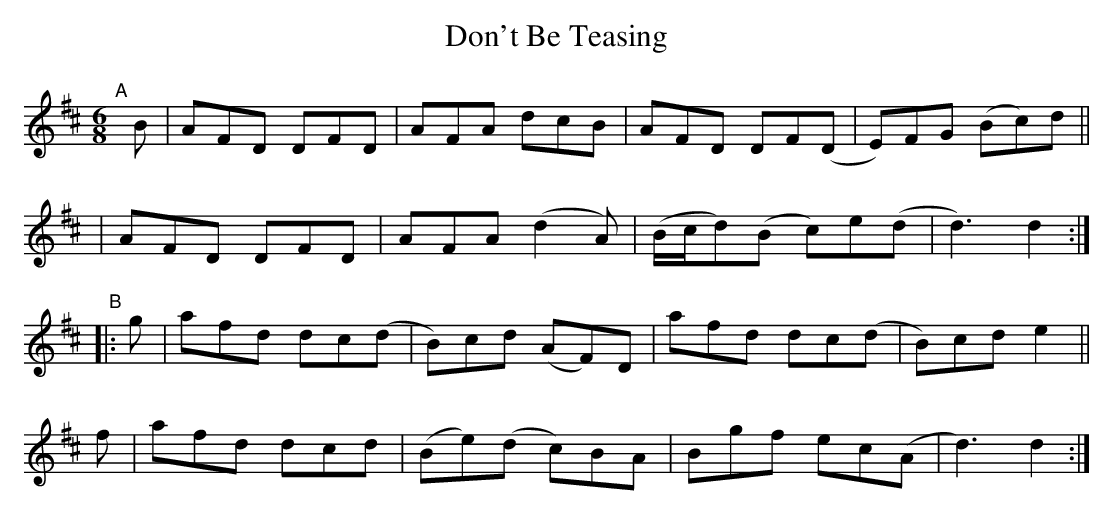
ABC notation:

X:1
T: Don't Be Teasing
M: 6/8
L: 1/8
K: D
"^A"[|] B \
| AFD DFD | AFA dcB | AFD DF(D | E)FG (Bc)d ||
| AFD DFD | AFA (d2A) | (B/c/d)(B c)e(d | d3) d2 :|
"^B"|:\
g | afd dc(d | B)cd (AF)D | afd dc(d | B)cd e2 ||
f | afd dcd | (Be)(d c)BA | Bgf ec(A | d3) d2 :|
